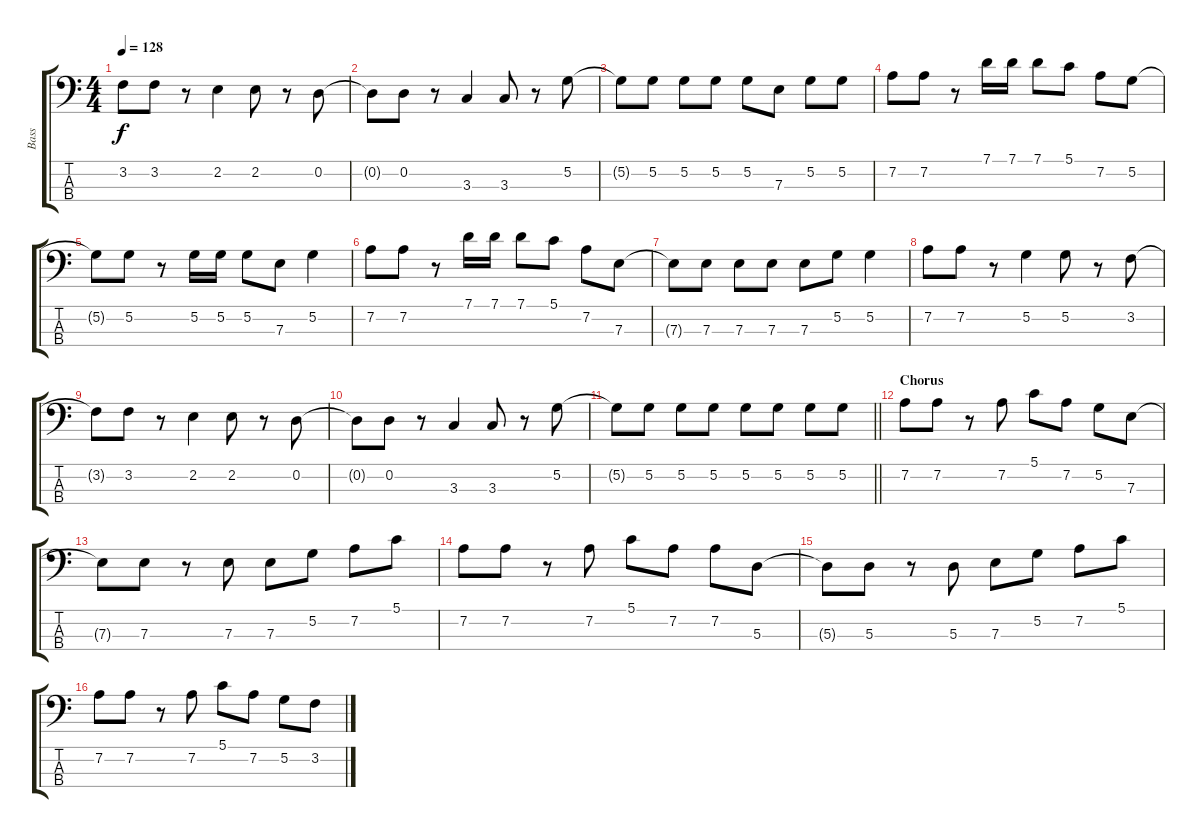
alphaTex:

\track ("Bass" "Bass") {instrument electricbasspick}
\staff {score tabs}
\tuning (G2 D2 A1 E1) {hide}
\ts (4 4)
\tempo 128
\clef f4
\ks c
3.2{t}.8{dy f} 3.2.8 r.8 2.2.4 2.2.8 r.8 0.2.8 |
0.2{t}.8 0.2.8 r.8 3.3.4 3.3.8 r.8 5.2.8 |
5.2{t}.8 5.2.8 5.2.8 5.2.8 5.2.8 7.3.8 5.2.8 5.2.8 |
7.2.8 7.2.8 r.8 7.1.16 7.1.16 7.1.8 5.1.8 7.2.8 5.2.8 |
5.2{t}.8 5.2.8 r.8 5.2.16 5.2.16 5.2.8 7.3.8 5.2.4 |
7.2.8 7.2.8 r.8 7.1.16 7.1.16 7.1.8 5.1.8 7.2.8 7.3.8 |
7.3{t}.8 7.3.8 7.3.8 7.3.8 7.3.8 5.2.8 5.2.4 |
7.2.8 7.2.8 r.8 5.2.4 5.2.8 r.8 3.2.8 |
3.2{t}.8 3.2.8 r.8 2.2.4 2.2.8 r.8 0.2.8 |
0.2{t}.8 0.2.8 r.8 3.3.4 3.3.8 r.8 5.2.8 |
\barLineRight lightlight
5.2{t}.8 5.2.8 5.2.8 5.2.8 5.2.8 5.2.8 5.2.8 5.2.8 |
\section ("" "Chorus")
7.2.8 7.2.8 r.8 7.2.8 5.1.8 7.2.8 5.2.8 7.3.8 |
7.3{t}.8 7.3.8 r.8 7.3.8 7.3.8 5.2.8 7.2.8 5.1.8 |
7.2.8 7.2.8 r.8 7.2.8 5.1.8 7.2.8 7.2.8 5.3.8 |
5.3{t}.8 5.3.8 r.8 5.3.8 7.3.8 5.2.8 7.2.8 5.1.8 |
7.2.8 7.2.8 r.8 7.2.8 5.1.8 7.2.8 5.2.8 3.2.8
